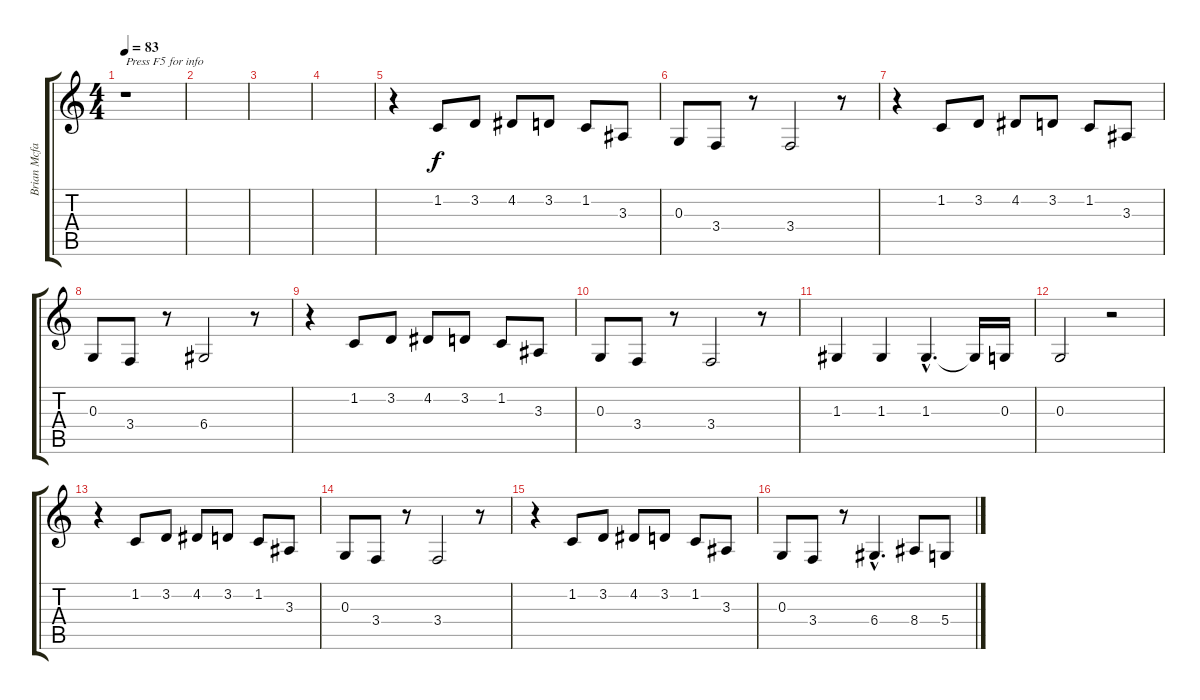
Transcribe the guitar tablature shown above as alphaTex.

\track ("Brian Mcfadden (Vocals)" "Brian Mcfa") {instrument lead2sawtooth}
\staff {score tabs}
\tuning (E4 B3 G3 D3 A2 E2) {hide}
\ts (4 4)
\tempo 83
\clef g2
\ks c
r.1{txt "Press F5 for info" dy f instrument lead2sawtooth} |
|
|
|
r.4 1.2.8 3.2.8 4.2.8 3.2.8 1.2.8 3.3.8 |
0.3.8 3.4.8 r.8 3.4.2 r.8 |
r.4 1.2.8 3.2.8 4.2.8 3.2.8 1.2.8 3.3.8 |
0.3.8 3.4.8 r.8 6.4.2 r.8 |
r.4 1.2.8 3.2.8 4.2.8 3.2.8 1.2.8 3.3.8 |
0.3.8 3.4.8 r.8 3.4.2 r.8 |
1.3.4 1.3.4 1.3{hac}.4{d} 1.3{t}.16 0.3.16 |
0.3.2 r.2 |
r.4 1.2.8 3.2.8 4.2.8 3.2.8 1.2.8 3.3.8 |
0.3.8 3.4.8 r.8 3.4.2 r.8 |
r.4 1.2.8 3.2.8 4.2.8 3.2.8 1.2.8 3.3.8 |
0.3.8 3.4.8 r.8 6.4{hac}.4{d} 8.4.8 5.4.8
